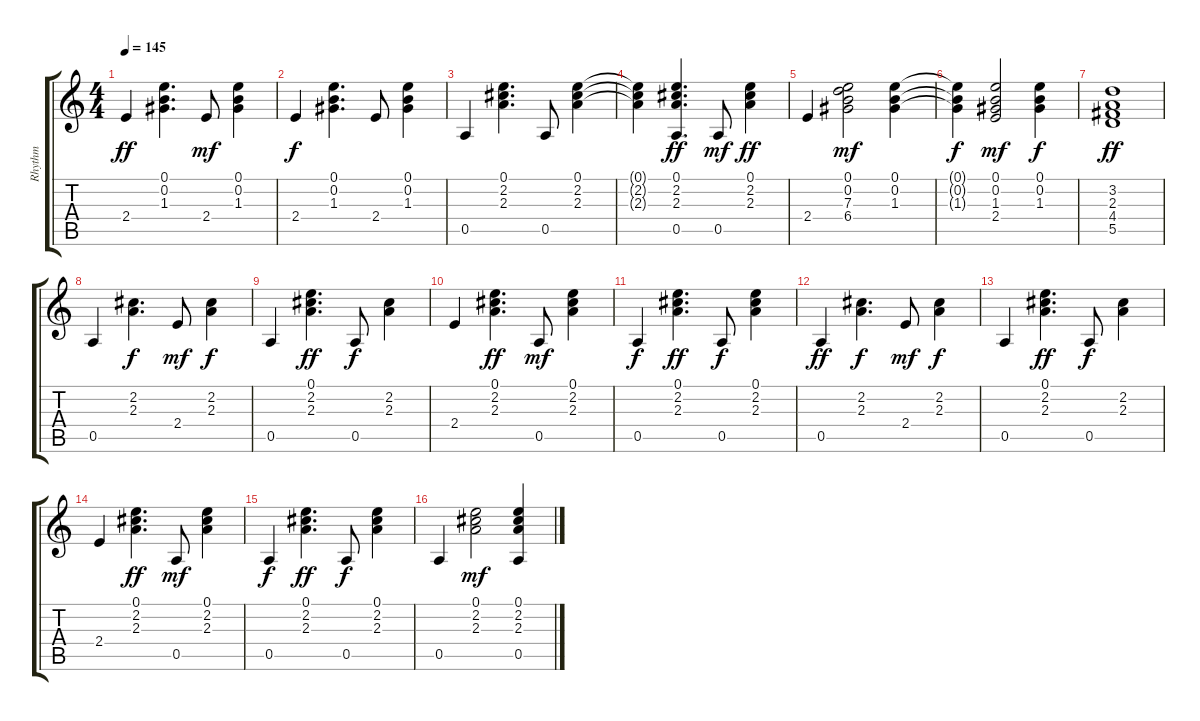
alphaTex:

\track ("Rhythm" "Rhythm") {instrument acousticguitarsteel}
\staff {score tabs}
\tuning (E4 B3 G3 D3 A2 E2) {hide}
\ts (4 4)
\tempo 145
\clef g2
\ks c
2.4.4{dy ff} (0.1 0.2 1.3).4{d} 2.4.8{dy mf} (0.1 0.2 1.3).4 |
2.4.4{dy f} (0.1 0.2 1.3).4{d} 2.4.8 (0.1 0.2 1.3).4 |
0.5.4 (0.1 2.2 2.3).4{d} 0.5.8 (0.1 2.2 2.3).4 |
(0.1{t} 2.2{t} 2.3{t}).4 (0.1 2.2 2.3 0.5).4{d dy ff} 0.5.8{dy mf} (0.1 2.2 2.3).4{dy ff} |
2.4.4 (0.1 0.2 7.3 6.4).2{dy mf} (0.1 0.2 1.3).4 |
(0.1{t} 0.2{t} 1.3{t}).4{dy f} (0.1 0.2 1.3 2.4).2{dy mf} (0.1 0.2 1.3).4{dy f} |
(3.2 2.3 4.4 5.5).1{dy ff} |
0.5.4 (2.2 2.3).4{d dy f} 2.4.8{dy mf} (2.2 2.3).4{dy f} |
0.5.4 (0.1 2.2 2.3).4{d dy ff} 0.5.8{dy f} (2.2 2.3).4 |
2.4.4 (0.1 2.2 2.3).4{d dy ff} 0.5.8{dy mf} (0.1 2.2 2.3).4 |
0.5.4{dy f} (0.1 2.2 2.3).4{d dy ff} 0.5.8{dy f} (0.1 2.2 2.3).4 |
0.5.4{dy ff} (2.2 2.3).4{d dy f} 2.4.8{dy mf} (2.2 2.3).4{dy f} |
0.5.4 (0.1 2.2 2.3).4{d dy ff} 0.5.8{dy f} (2.2 2.3).4 |
2.4.4 (0.1 2.2 2.3).4{d dy ff} 0.5.8{dy mf} (0.1 2.2 2.3).4 |
0.5.4{dy f} (0.1 2.2 2.3).4{d dy ff} 0.5.8{dy f} (0.1 2.2 2.3).4 |
0.5.4 (0.1 2.2 2.3).2{dy mf} (0.1 2.2 2.3 0.5).4
